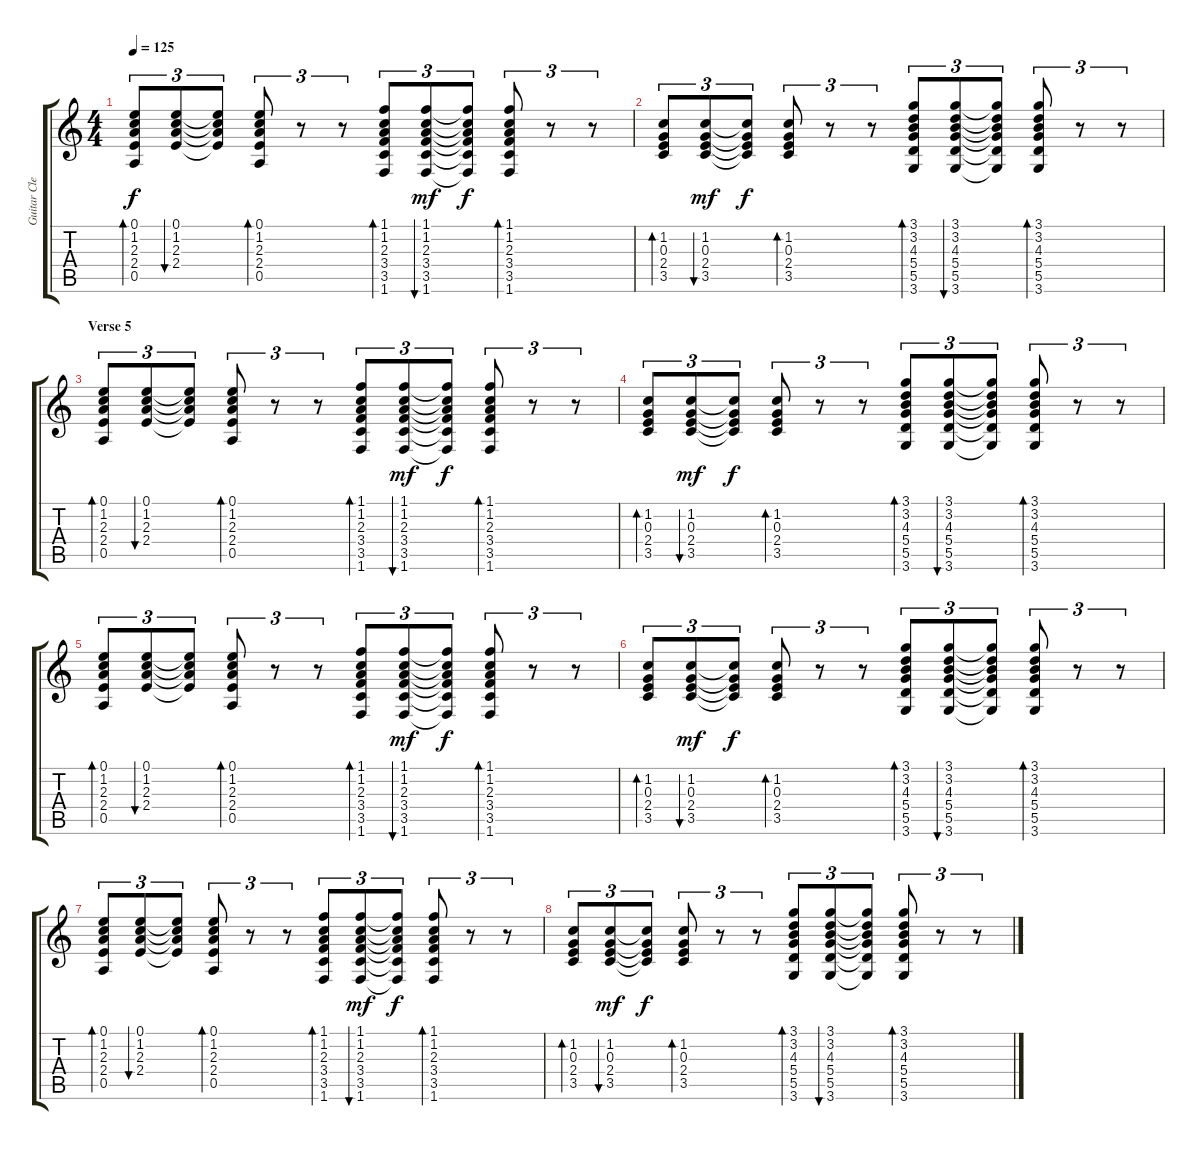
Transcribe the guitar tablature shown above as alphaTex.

\track ("Guitar Clean + Small Chorus /reverb" "Guitar Cle") {instrument electricguitarclean}
\staff {score tabs}
\tuning (E4 B3 G3 D3 A2 E2) {hide}
\ts (4 4)
\tempo 125
\clef g2
\ks c
(0.1 1.2 2.3 2.4 0.5).8{tu (3 2) bd 30 dy f} (0.1 1.2 2.3 2.4).8{tu (3 2) bu 30} (0.1{t} 1.2{t} 2.3{t} 2.4{t}).8{tu (3 2)} (0.1 1.2 2.3 2.4 0.5).8{tu (3 2) bd 30} r.8{tu (3 2)} r.8{tu (3 2)} (1.1 1.2 2.3 3.4 3.5 1.6).8{tu (3 2) bd 30} (1.1 1.2 2.3 3.4 3.5 1.6).8{tu (3 2) bu 30 dy mf} (1.1{t} 1.2{t} 2.3{t} 3.4{t} 3.5{t} 1.6{t}).8{tu (3 2) dy f} (1.1 1.2 2.3 3.4 3.5 1.6).8{tu (3 2) bd 30} r.8{tu (3 2)} r.8{tu (3 2)} |
(1.2 0.3 2.4 3.5).8{tu (3 2) bd 30} (1.2 0.3 2.4 3.5).8{tu (3 2) bu 30 dy mf} (1.2{t} 0.3{t} 2.4{t} 3.5{t}).8{tu (3 2) dy f} (1.2 0.3 2.4 3.5).8{tu (3 2) bd 30} r.8{tu (3 2)} r.8{tu (3 2)} (3.1 3.2 4.3 5.4 5.5 3.6).8{tu (3 2) bd 30} (3.1 3.2 4.3 5.4 5.5 3.6).8{tu (3 2) bu 30} (3.1{t} 3.2{t} 4.3{t} 5.4{t} 5.5{t} 3.6{t}).8{tu (3 2)} (3.1 3.2 4.3 5.4 5.5 3.6).8{tu (3 2) bd 30} r.8{tu (3 2)} r.8{tu (3 2)} |
\section ("" "Verse 5")
(0.1 1.2 2.3 2.4 0.5).8{tu (3 2) bd 30} (0.1 1.2 2.3 2.4).8{tu (3 2) bu 30} (0.1{t} 1.2{t} 2.3{t} 2.4{t}).8{tu (3 2)} (0.1 1.2 2.3 2.4 0.5).8{tu (3 2) bd 30} r.8{tu (3 2)} r.8{tu (3 2)} (1.1 1.2 2.3 3.4 3.5 1.6).8{tu (3 2) bd 30} (1.1 1.2 2.3 3.4 3.5 1.6).8{tu (3 2) bu 30 dy mf} (1.1{t} 1.2{t} 2.3{t} 3.4{t} 3.5{t} 1.6{t}).8{tu (3 2) dy f} (1.1 1.2 2.3 3.4 3.5 1.6).8{tu (3 2) bd 30} r.8{tu (3 2)} r.8{tu (3 2)} |
(1.2 0.3 2.4 3.5).8{tu (3 2) bd 30} (1.2 0.3 2.4 3.5).8{tu (3 2) bu 30 dy mf} (1.2{t} 0.3{t} 2.4{t} 3.5{t}).8{tu (3 2) dy f} (1.2 0.3 2.4 3.5).8{tu (3 2) bd 30} r.8{tu (3 2)} r.8{tu (3 2)} (3.1 3.2 4.3 5.4 5.5 3.6).8{tu (3 2) bd 30} (3.1 3.2 4.3 5.4 5.5 3.6).8{tu (3 2) bu 30} (3.1{t} 3.2{t} 4.3{t} 5.4{t} 5.5{t} 3.6{t}).8{tu (3 2)} (3.1 3.2 4.3 5.4 5.5 3.6).8{tu (3 2) bd 30} r.8{tu (3 2)} r.8{tu (3 2)} |
(0.1 1.2 2.3 2.4 0.5).8{tu (3 2) bd 30} (0.1 1.2 2.3 2.4).8{tu (3 2) bu 30} (0.1{t} 1.2{t} 2.3{t} 2.4{t}).8{tu (3 2)} (0.1 1.2 2.3 2.4 0.5).8{tu (3 2) bd 30} r.8{tu (3 2)} r.8{tu (3 2)} (1.1 1.2 2.3 3.4 3.5 1.6).8{tu (3 2) bd 30} (1.1 1.2 2.3 3.4 3.5 1.6).8{tu (3 2) bu 30 dy mf} (1.1{t} 1.2{t} 2.3{t} 3.4{t} 3.5{t} 1.6{t}).8{tu (3 2) dy f} (1.1 1.2 2.3 3.4 3.5 1.6).8{tu (3 2) bd 30} r.8{tu (3 2)} r.8{tu (3 2)} |
(1.2 0.3 2.4 3.5).8{tu (3 2) bd 30} (1.2 0.3 2.4 3.5).8{tu (3 2) bu 30 dy mf} (1.2{t} 0.3{t} 2.4{t} 3.5{t}).8{tu (3 2) dy f} (1.2 0.3 2.4 3.5).8{tu (3 2) bd 30} r.8{tu (3 2)} r.8{tu (3 2)} (3.1 3.2 4.3 5.4 5.5 3.6).8{tu (3 2) bd 30} (3.1 3.2 4.3 5.4 5.5 3.6).8{tu (3 2) bu 30} (3.1{t} 3.2{t} 4.3{t} 5.4{t} 5.5{t} 3.6{t}).8{tu (3 2)} (3.1 3.2 4.3 5.4 5.5 3.6).8{tu (3 2) bd 30} r.8{tu (3 2)} r.8{tu (3 2)} |
(0.1 1.2 2.3 2.4 0.5).8{tu (3 2) bd 30} (0.1 1.2 2.3 2.4).8{tu (3 2) bu 30} (0.1{t} 1.2{t} 2.3{t} 2.4{t}).8{tu (3 2)} (0.1 1.2 2.3 2.4 0.5).8{tu (3 2) bd 30} r.8{tu (3 2)} r.8{tu (3 2)} (1.1 1.2 2.3 3.4 3.5 1.6).8{tu (3 2) bd 30} (1.1 1.2 2.3 3.4 3.5 1.6).8{tu (3 2) bu 30 dy mf} (1.1{t} 1.2{t} 2.3{t} 3.4{t} 3.5{t} 1.6{t}).8{tu (3 2) dy f} (1.1 1.2 2.3 3.4 3.5 1.6).8{tu (3 2) bd 30} r.8{tu (3 2)} r.8{tu (3 2)} |
(1.2 0.3 2.4 3.5).8{tu (3 2) bd 30} (1.2 0.3 2.4 3.5).8{tu (3 2) bu 30 dy mf} (1.2{t} 0.3{t} 2.4{t} 3.5{t}).8{tu (3 2) dy f} (1.2 0.3 2.4 3.5).8{tu (3 2) bd 30} r.8{tu (3 2)} r.8{tu (3 2)} (3.1 3.2 4.3 5.4 5.5 3.6).8{tu (3 2) bd 30} (3.1 3.2 4.3 5.4 5.5 3.6).8{tu (3 2) bu 30} (3.1{t} 3.2{t} 4.3{t} 5.4{t} 5.5{t} 3.6{t}).8{tu (3 2)} (3.1 3.2 4.3 5.4 5.5 3.6).8{tu (3 2) bd 30} r.8{tu (3 2)} r.8{tu (3 2)}
